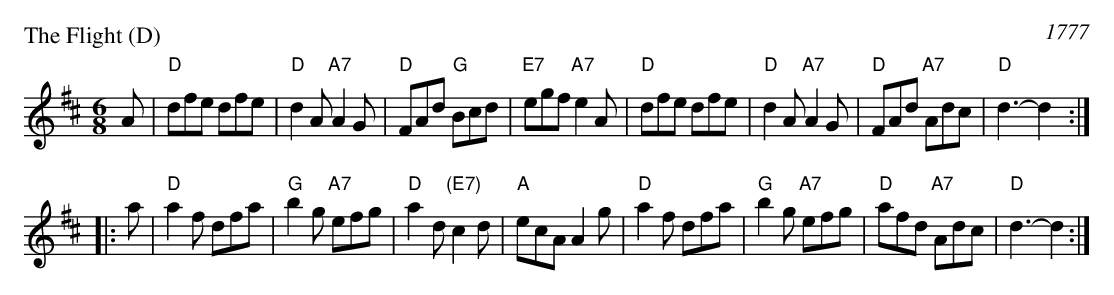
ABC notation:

X:1
P: The Flight (D)
O: 1777
M: 6/8
L: 1/8
K: D
  A \
| "D"dfe dfe | "D"d2A "A7"A2G | "D"FAd "G"Bcd | "E7"egf "A7"e2A \
| "D"dfe dfe | "D"d2A "A7"A2G | "D"FAd "A7"Adc | "D"d3- d2 :|
|: a \
| "D"a2f dfa | "G"b2g "A7"efg | "D"a2d "(E7)"c2d | "A"ecA A2g \
| "D"a2f dfa | "G"b2g "A7"efg | "D"afd "A7"Adc | "D"d3- d2 :|
